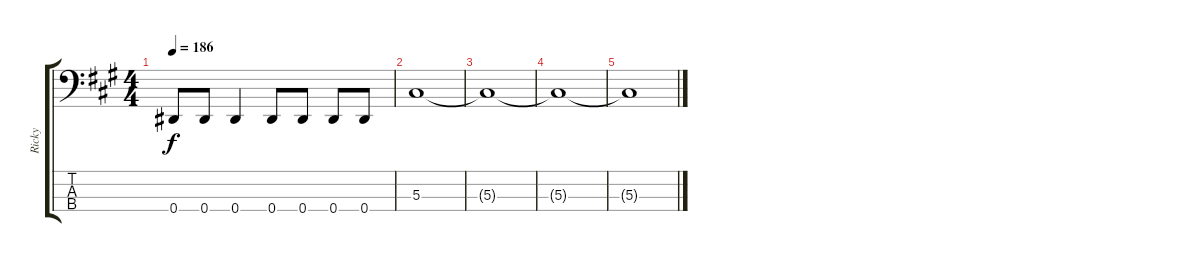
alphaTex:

\track ("Ricky" "Ricky") {instrument electricbasspick}
\staff {score tabs}
\tuning (Gb2 Db2 Ab1 Eb1) {hide}
\ts (4 4)
\tempo 186
\clef f4
\ks a
0.4{t}.8{dy f} 0.4.8 0.4.4 0.4.8 0.4.8 0.4.8 0.4.8 |
5.3.1{volume 0} |
5.3{t}.1 |
5.3{t}.1 |
5.3{t}.1
